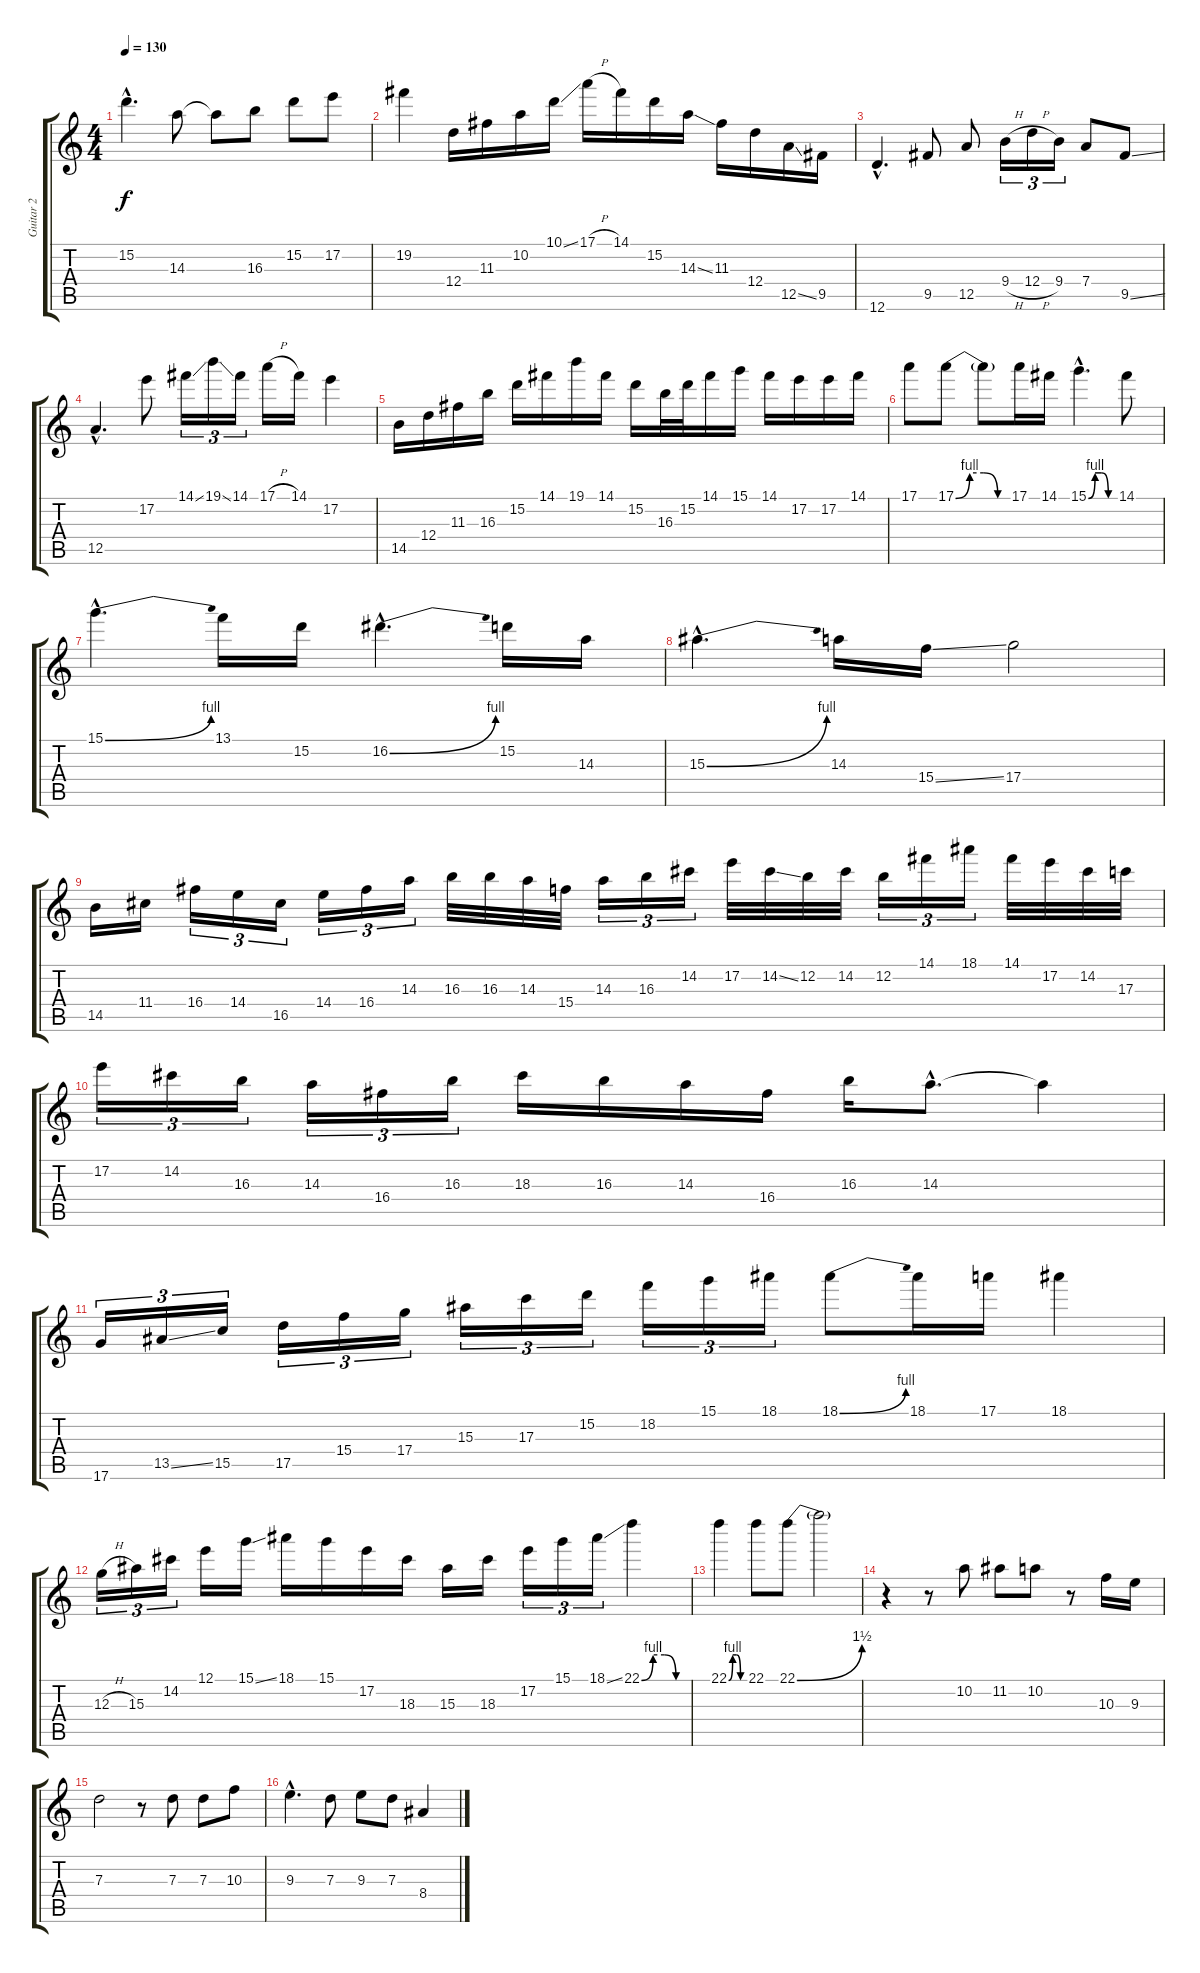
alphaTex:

\track ("Guitar 2" "Guitar 2") {instrument overdrivenguitar}
\staff {score tabs}
\tuning (E4 B3 G3 D3 A2 D2) {hide}
\ts (4 4)
\tempo 130
\clef g2
\ks c
15.2{hac}.4{d dy f} 14.3.8 14.3{t}.8 16.3.8 15.2.8 17.2.8 |
19.2.4 12.4.16 11.3.16 10.2.16 10.1{ss}.16 17.1{h}.16 14.1.16 15.2.16 14.3{ss}.16 11.3.16 12.4.16 12.5{ss}.16 9.5.16 |
12.6{hac}.4{d} 9.5.8 12.5.8 9.4{h}.16{tu (3 2)} 12.4{h}.16{tu (3 2)} 9.4.16{tu (3 2)} 7.4.8 9.5{ss}.8 |
12.5{hac}.4{d} 17.2.8 14.1{ss}.16{tu (3 2)} 19.1{ss}.16{tu (3 2)} 14.1.16{tu (3 2)} 17.1{h}.16 14.1.16 17.2.4 |
14.5.16 12.4.16 11.3.16 16.3.16 15.2.16 14.1.16 19.1.16 14.1.16 15.2.16 16.3.32 15.2.32 14.1.16 15.1.16 14.1.16 17.2.16 17.2.16 14.1.16 |
17.1.8 17.1{be (custom 0 0 15 4 30 4 45 0 60 0)}.8 17.1{t}.8 17.1.16 14.1.16 15.1{be (custom 0 0 15 4 30 4 45 0 60 0) hac}.4{d} 14.1.8 |
15.1{be (bend 0 0 60 4) hac}.4{d} 13.1.16 15.2.16 16.2{be (bend 0 0 60 4) hac}.4{d} 15.2.16 14.3.16 |
15.3{be (bend 0 0 60 4) hac}.4{d} 14.3.16 15.4{ss}.16 17.4.2 |
14.5.16 11.4.16 16.4.16{tu (3 2)} 14.4.16{tu (3 2)} 16.5.16{tu (3 2)} 14.4.16{tu (3 2)} 16.4.16{tu (3 2)} 14.3.16{tu (3 2)} 16.3.32 16.3.32 14.3.32 15.4.32 14.3.16{tu (3 2)} 16.3.16{tu (3 2)} 14.2.16{tu (3 2)} 17.2.32 14.2{ss}.32 12.2.32 14.2.32 12.2.16{tu (3 2)} 14.1.16{tu (3 2)} 18.1.16{tu (3 2)} 14.1.32 17.2.32 14.2.32 17.3.32 |
17.2.16{tu (3 2)} 14.2.16{tu (3 2)} 16.3.16{tu (3 2)} 14.3.16{tu (3 2)} 16.4.16{tu (3 2)} 16.3.16{tu (3 2)} 18.3.16 16.3.16 14.3.16 16.4.16 16.3.16 14.3{hac}.8{d} 14.3{t}.4 |
17.6.16{tu (3 2)} 13.5{ss}.16{tu (3 2)} 15.5.16{tu (3 2)} 17.5.16{tu (3 2)} 15.4.16{tu (3 2)} 17.4.16{tu (3 2)} 15.3.16{tu (3 2)} 17.3.16{tu (3 2)} 15.2.16{tu (3 2)} 18.2.16{tu (3 2)} 15.1.16{tu (3 2)} 18.1.16{tu (3 2)} 18.1{be (bend 0 0 60 4)}.8 18.1.16 17.1.16 18.1.4 |
12.3{h}.16{tu (3 2)} 15.3.16{tu (3 2)} 14.2.16{tu (3 2)} 12.1.16 15.1{ss}.16 18.1.16 15.1.16 17.2.16 18.3.16 15.3.16 18.3.16 17.2.16{tu (3 2)} 15.1.16{tu (3 2)} 18.1{ss}.16{tu (3 2)} 22.1{be (custom 0 0 15 4 30 4 45 0 60 0)}.4 |
22.1{be (custom 0 0 15 4 30 4 45 0 60 0)}.4 22.1.8 22.1{be (bend 0 0 60 6)}.8 22.1{t}.2 |
r.4 r.8 10.2.8 11.2.8 10.2.8 r.8 10.3.16 9.3.16 |
7.3.2 r.8 7.3.8 7.3.8 10.3.8 |
9.3{hac}.4{d} 7.3.8 9.3.8 7.3.8 8.4.4
